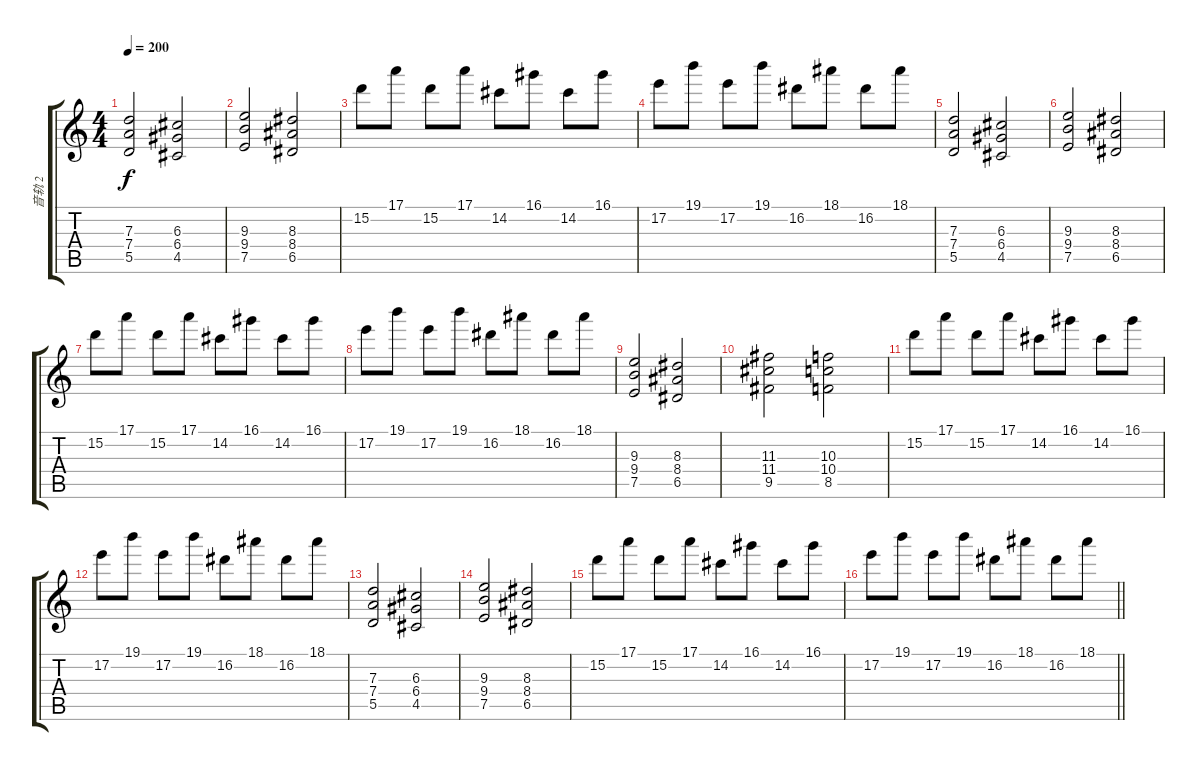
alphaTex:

\track ("音轨 2" "音轨 2") {instrument overdrivenguitar}
\staff {score tabs}
\tuning (E4 B3 G3 D3 A2 E2) {hide}
\ts (4 4)
\tempo 200
\clef g2
\ks c
(7.3 7.4 5.5).2{dy f} (6.3 6.4 4.5).2 |
(9.3 9.4 7.5).2 (8.3 8.4 6.5).2 |
15.2.8 17.1.8 15.2.8 17.1.8 14.2.8 16.1.8 14.2.8 16.1.8 |
17.2.8 19.1.8 17.2.8 19.1.8 16.2.8 18.1.8 16.2.8 18.1.8 |
(7.3 7.4 5.5).2 (6.3 6.4 4.5).2 |
(9.3 9.4 7.5).2 (8.3 8.4 6.5).2 |
15.2.8 17.1.8 15.2.8 17.1.8 14.2.8 16.1.8 14.2.8 16.1.8 |
17.2.8 19.1.8 17.2.8 19.1.8 16.2.8 18.1.8 16.2.8 18.1.8 |
(9.3 9.4 7.5).2 (8.3 8.4 6.5).2 |
(11.3 11.4 9.5).2 (10.3 10.4 8.5).2 |
15.2.8 17.1.8 15.2.8 17.1.8 14.2.8 16.1.8 14.2.8 16.1.8 |
17.2.8 19.1.8 17.2.8 19.1.8 16.2.8 18.1.8 16.2.8 18.1.8 |
(7.3 7.4 5.5).2 (6.3 6.4 4.5).2 |
(9.3 9.4 7.5).2 (8.3 8.4 6.5).2 |
15.2.8 17.1.8 15.2.8 17.1.8 14.2.8 16.1.8 14.2.8 16.1.8 |
\barLineRight lightlight
17.2.8 19.1.8 17.2.8 19.1.8 16.2.8 18.1.8 16.2.8 18.1.8
